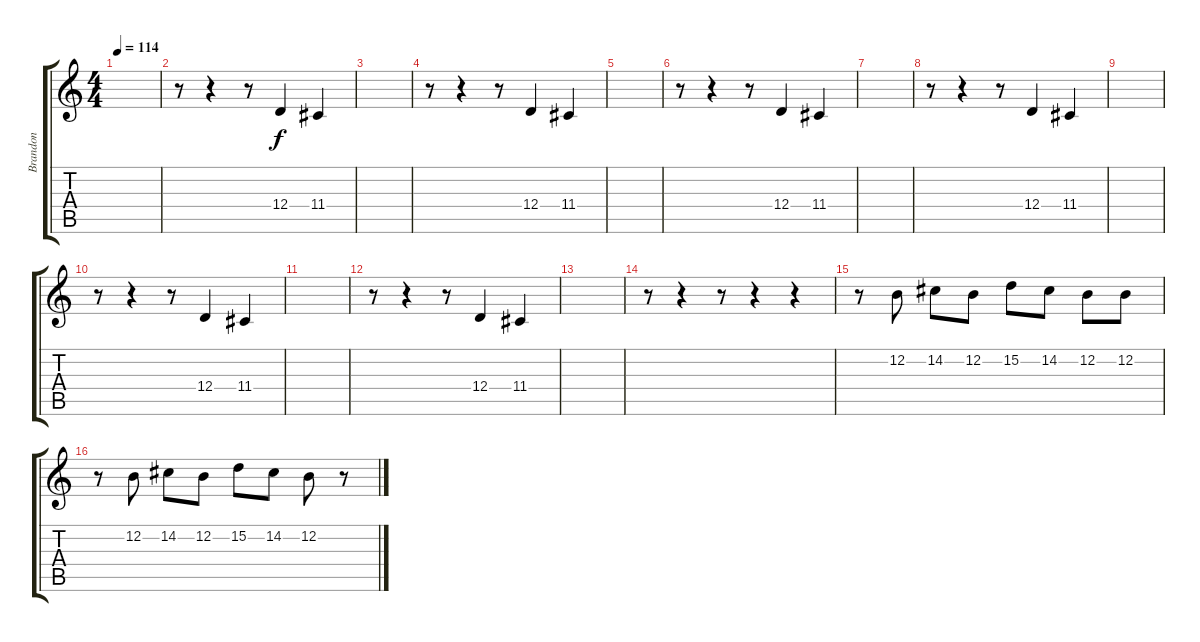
\track ("Brandon" "Brandon") {instrument acousticgrandpiano}
\staff {score tabs}
\tuning (E4 B3 G3 D3 A2 E2) {hide}
\ts (4 4)
\tempo 114
\clef g2
\ks c
|
r.8 r.4 r.8 12.4.4 11.4.4 |
|
r.8 r.4 r.8 12.4.4 11.4.4 |
|
r.8 r.4 r.8 12.4.4 11.4.4 |
|
r.8 r.4 r.8 12.4.4 11.4.4 |
|
r.8 r.4 r.8 12.4.4 11.4.4 |
|
r.8 r.4 r.8 12.4.4 11.4.4 |
|
r.8 r.4 r.8 r.4 r.4 |
r.8 12.2.8 14.2.8 12.2.8 15.2.8 14.2.8 12.2.8 12.2.8 |
r.8 12.2.8 14.2.8 12.2.8 15.2.8 14.2.8 12.2.8 r.8
